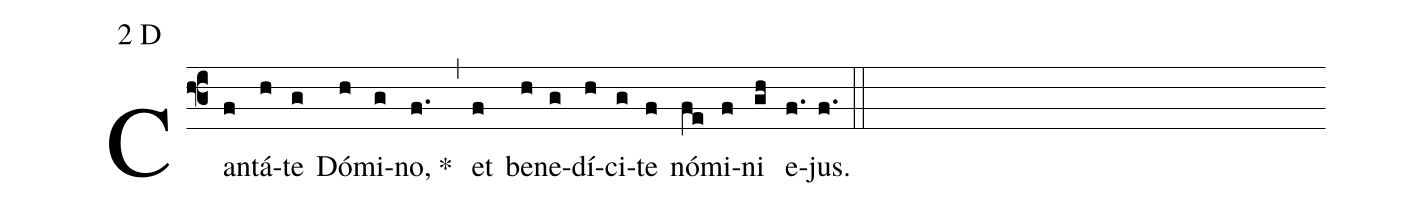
mode:2 D;
%%
(f3) Can(f)tá(h)te(g) Dó(h)mi(g)no,(f.) *()(,) et(f) be(h)ne(g)dí(h)ci(g)te(f) nó(fe)mi(f)ni(gh) e(f.)jus.(f.) (::)
